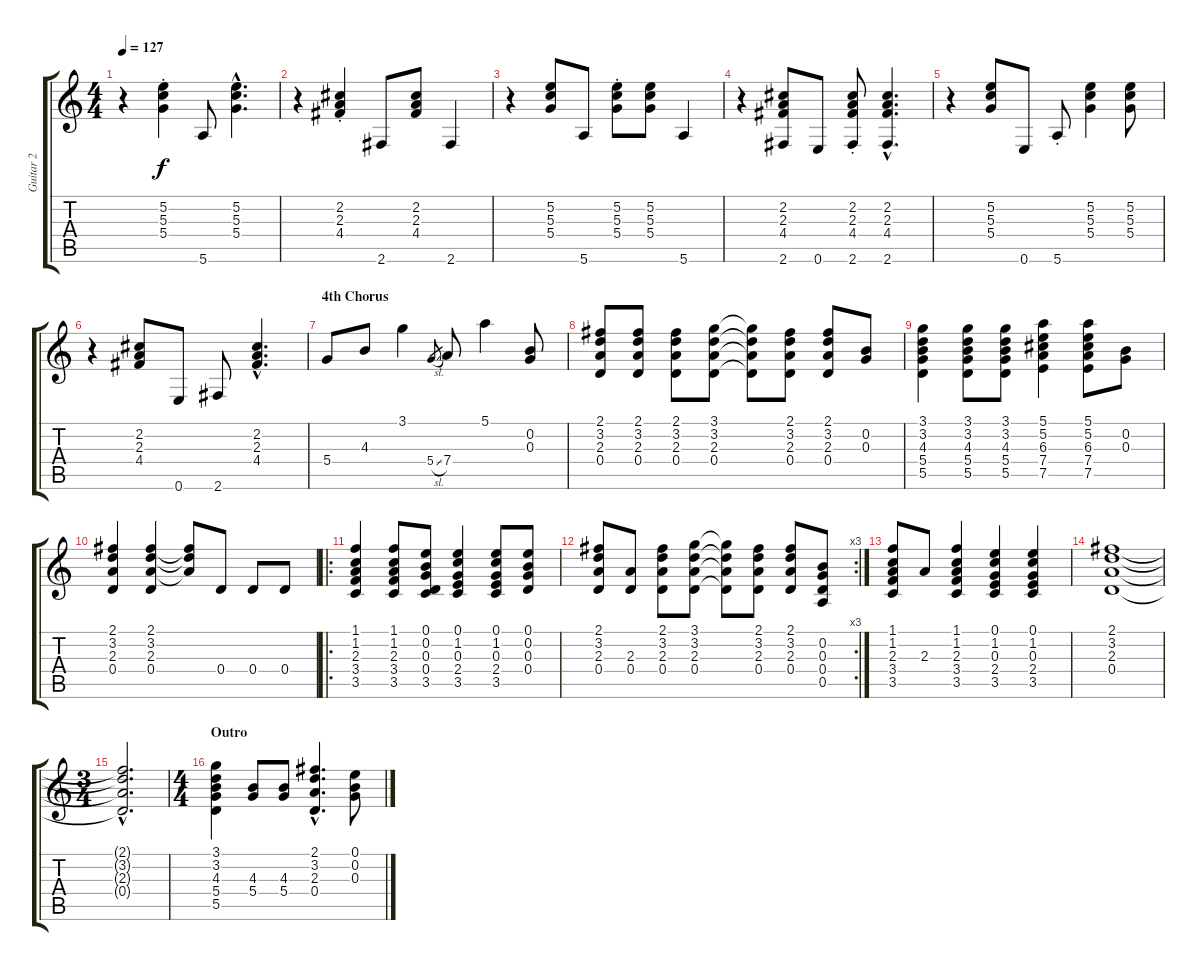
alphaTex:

\track ("Guitar 2" "Guitar 2") {instrument electricguitarjazz}
\staff {score tabs}
\tuning (E4 B3 G3 D3 A2 E2) {hide}
\ts (4 4)
\tempo 127
\clef g2
\ks c
r.4{dy f} (5.2{st} 5.3{st} 5.4{st}).4 5.6.8 (5.2{hac} 5.3{hac} 5.4{hac}).4{d} |
r.4 (2.2{st} 2.3{st} 4.4{st}).4 2.6.8 (2.2 2.3 4.4).8 2.6.4 |
r.4 (5.2 5.3 5.4).8 5.6.8 (5.2{st} 5.3{st} 5.4{st}).8 (5.2 5.3 5.4).8 5.6.4 |
r.4 (2.2 2.3 4.4 2.6).8 0.6.8 (2.2{st} 2.3{st} 4.4{st} 2.6{st}).8 (2.2{hac} 2.3{hac} 4.4{hac} 2.6{hac}).4{d} |
r.4 (5.2 5.3 5.4).8 0.6.8 5.6{st}.8 (5.2 5.3 5.4).4 (5.2 5.3 5.4).8 |
r.4 (2.2 2.3 4.4).8 0.6.8 2.6.8 (2.2{hac} 2.3{hac} 4.4{hac}).4{d} |
\section ("" "4th Chorus")
5.4.8 4.3.8 3.1.4 5.4{sl}.8{gr} 7.4.8 5.1.4 (0.2 0.3).8 |
(2.1 3.2 2.3 0.4).8 (2.1 3.2 2.3 0.4).8 (2.1 3.2 2.3 0.4).8 (3.1 3.2 2.3 0.4).8 (3.1{t} 3.2{t} 2.3{t} 0.4{t}).8 (2.1 3.2 2.3 0.4).8 (2.1 3.2 2.3 0.4).8 (0.2 0.3).8 |
(3.1 3.2 4.3 5.4 5.5).4 (3.1 3.2 4.3 5.4 5.5).8 (3.1 3.2 4.3 5.4 5.5).8 (5.1 5.2 6.3 7.4 7.5).4 (5.1 5.2 6.3 7.4 7.5).8 (0.2 0.3).8 |
(2.1 3.2 2.3 0.4).4 (2.1 3.2 2.3 0.4).4 (2.1{t} 3.2{t} 2.3{t}).8 0.4.8 0.4.8 0.4.8 |
\ro
(1.1 1.2 2.3 3.4 3.5).4 (1.1 1.2 2.3 3.4 3.5).8 (0.1 0.2 0.3 0.4 3.5).8 (0.1 1.2 0.3 2.4 3.5).4 (0.1 1.2 0.3 2.4 3.5).8 (0.1 0.2 0.3 0.4).8 |
\rc 3
(2.1 3.2 2.3 0.4).8 (2.3 0.4).8 (2.1 3.2 2.3 0.4).8 (3.1 3.2 2.3 0.4).8 (3.1{t} 3.2{t} 2.3{t} 0.4{t}).8 (2.1 3.2 2.3 0.4).8 (2.1 3.2 2.3 0.4).8 (0.2 0.3 0.4 0.5).8 |
(1.1 1.2 2.3 3.4 3.5).8 2.3.8 (1.1 1.2 2.3 3.4 3.5).4 (0.1 1.2 0.3 2.4 3.5).4 (0.1 1.2 0.3 2.4 3.5).4 |
(2.1 3.2 2.3 0.4).1 |
\ts (3 4)
(2.1{hac t} 3.2{hac t} 2.3{hac t} 0.4{hac t}).2{d} |
\ts (4 4)
\section ("" "Outro")
(3.1 3.2 4.3 5.4 5.5).4 (4.3 5.4).8 (4.3 5.4).8 (2.1{hac} 3.2{hac} 2.3{hac} 0.4{hac}).4{d} (0.1 0.2 0.3).8
